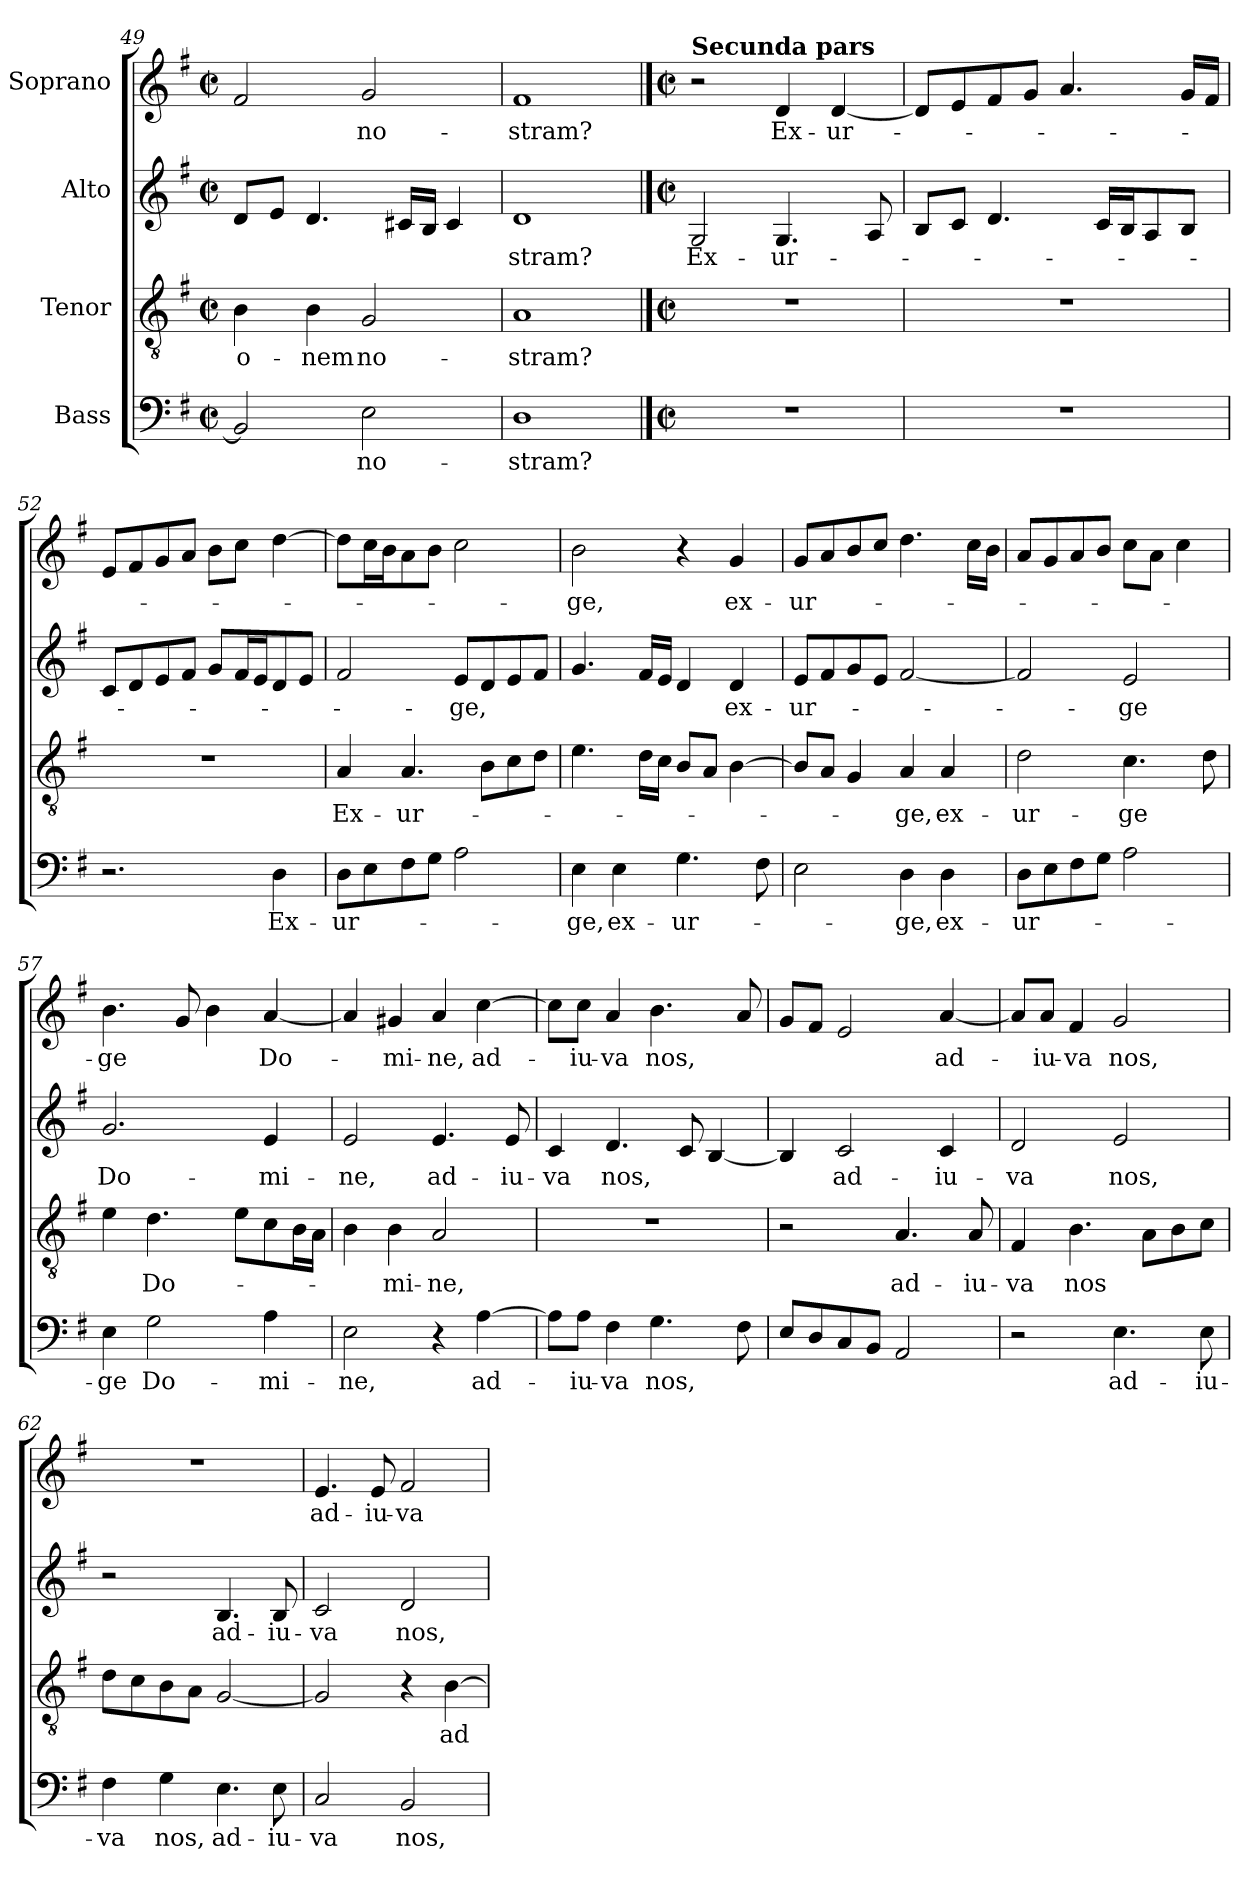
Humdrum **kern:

**kern	**text	**kern	**text	**kern	**text	**kern	**text
*part4	*part4	*part3	*part3	*part2	*part2	*part1	*part1
*staff4	*staff4	*staff3	*staff3	*staff2	*staff2	*staff1	*staff1
*I"Bass	*	*I"Tenor	*	*I"Alto	*	*I"Soprano	*
*clefF4	*	*clefGv2	*	*clefG2	*	*clefG2	*
*k[f#]	*	*k[f#]	*	*k[f#]	*	*k[f#]	*
*G:	*	*G:	*	*G:	*	*G:	*
*M2/2	*	*M2/2	*	*M2/2	*	*M2/2	*
*met(c|)	*	*met(c|)	*	*met(c|)	*	*met(c|)	*
=49	=49	=49	=49	=49	=49	=49	=49
2BB/]	.	4B\	-o-	8d/L	.	2f#/	.
.	.	.	.	8e/J	.	.	.
.	.	4B\	-nem	4.d/	.	.	.
2E\	no-	2G/	no-	.	.	2g/	no-
.	.	.	.	16c#X/LL	.	.	.
.	.	.	.	16B/JJ	.	.	.
.	.	.	.	4c#/	.	.	.
=50	=50	=50	=50	=50	=50	=50	=50
1D	-stram?	1A	-stram?	1d	-stram?	1f#	-stram?
!!LO:LB:g=z
==50X1	==50X1	==50X1	==50X1	==50X1	==50X1	==50X1	==50X1
*M2/2	*	*M2/2	*	*M2/2	*	*M2/2	*
*met(c|)	*	*met(c|)	*	*met(c|)	*	*met(c|)	*
!	!	!	!	!	!	!LO:TX:a:B:t=Secunda pars	!
1r	.	1r	.	2G/	Ex-	2r	.
.	.	.	.	4.G/	-ur-	4d/	Ex-
.	.	.	.	.	.	[4d/	-ur-
.	.	.	.	8A/	.	.	.
=51	=51	=51	=51	=51	=51	=51	=51
1r	.	1r	.	8B/L	.	8d/L]	.
.	.	.	.	8c/J	.	8e/	.
.	.	.	.	4.d/	.	8f#/	.
.	.	.	.	.	.	8g/J	.
.	.	.	.	.	.	4.a/	.
.	.	.	.	16c/LL	.	.	.
.	.	.	.	16B/J	.	.	.
.	.	.	.	8A/	.	.	.
.	.	.	.	8B/J	.	16g/LL	.
.	.	.	.	.	.	16f#/JJ	.
=52	=52	=52	=52	=52	=52	=52	=52
2.r	.	1r	.	8c/L	.	8e/L	.
.	.	.	.	8d/	.	8f#/	.
.	.	.	.	8e/	.	8g/	.
.	.	.	.	8f#/J	.	8a/J	.
.	.	.	.	8g/L	.	8b\L	.
.	.	.	.	16f#/L	.	8cc\J	.
.	.	.	.	16e/J	.	.	.
4D\	Ex-	.	.	8d/	.	[4dd\	.
.	.	.	.	8e/J	.	.	.
=53	=53	=53	=53	=53	=53	=53	=53
8D\L	-ur-	4A/	Ex-	2f#/	.	8dd\L]	.
8E\	.	.	.	.	.	16cc\L	.
.	.	.	.	.	.	16b\J	.
8F#\	.	4.A/	-ur-	.	.	8a\	.
8G\J	.	.	.	.	.	8b\J	.
2A\	.	.	.	8e/L	-ge,	2cc\	.
.	.	8B\L	.	8d/	.	.	.
.	.	8c\	.	8e/	.	.	.
.	.	8d\J	.	8f#/J	.	.	.
!!LO:LB:g=z
=54	=54	=54	=54	=54	=54	=54	=54
4E\	-ge,	4.e\	.	4.g/	.	2b\	-ge,
4E\	ex-	.	.	.	.	.	.
.	.	16d\LL	.	16f#/LL	.	.	.
.	.	16c\JJ	.	16e/JJ	.	.	.
4.G\	-ur-	8B/L	.	4d/	.	4r	.
.	.	8A/J	.	.	.	.	.
.	.	[4B\	.	4d/	ex-	4g/	ex-
8F#\	.	.	.	.	.	.	.
=55	=55	=55	=55	=55	=55	=55	=55
2E\	.	8B/L]	.	8e/L	-ur-	8g/L	-ur-
.	.	8A/J	.	8f#/	.	8a/	.
.	.	4G/	.	8g/	.	8b/	.
.	.	.	.	8e/J	.	8cc/J	.
4D\	-ge,	4A/	-ge,	[2f#/	.	4.dd\	.
4D\	ex-	4A/	ex-	.	.	.	.
.	.	.	.	.	.	16cc\LL	.
.	.	.	.	.	.	16b\JJ	.
=56	=56	=56	=56	=56	=56	=56	=56
8D\L	-ur-	2d\	-ur-	2f#/]	.	8a/L	.
8E\	.	.	.	.	.	8g/	.
8F#\	.	.	.	.	.	8a/	.
8G\J	.	.	.	.	.	8b/J	.
2A\	.	4.c\	-ge	2e/	-ge	8cc\L	.
.	.	.	.	.	.	8a\J	.
.	.	.	.	.	.	4cc\	.
.	.	8d\	.	.	.	.	.
=57	=57	=57	=57	=57	=57	=57	=57
4E\	-ge	4e\	.	2.g/	Do-	4.b\	-ge
2G\	Do-	4.d\	Do-	.	.	.	.
.	.	.	.	.	.	8g/	.
.	.	.	.	.	.	4b\	.
.	.	8e\L	.	.	.	.	.
4A\	-mi-	8c\	.	4e/	-mi-	[4a/	Do-
.	.	16B\L	.	.	.	.	.
.	.	16A\JJ	.	.	.	.	.
=58	=58	=58	=58	=58	=58	=58	=58
2E\	-ne,	4B\	.	2e/	-ne,	4a/]	.
.	.	4B\	-mi-	.	.	4g#X/	-mi-
4r	.	2A/	-ne,	4.e/	ad-	4a/	-ne,
[4A\	ad-	.	.	.	.	[4cc\	ad-
.	.	.	.	8e/	-iu-	.	.
!!LO:PB:g=z
=59	=59	=59	=59	=59	=59	=59	=59
8A\L]	.	1r	.	4c/	-va	8cc\L]	.
8A\J	-iu-	.	.	.	.	8cc\J	-iu-
4F#\	-va	.	.	4.d/	nos,	4a/	-va
4.G\	nos,	.	.	.	.	4.b\	nos,
.	.	.	.	8c/	.	.	.
.	.	.	.	[4B/	.	.	.
8F#\	.	.	.	.	.	8a/	.
=60	=60	=60	=60	=60	=60	=60	=60
8E/L	.	2r	.	4B/]	.	8g/L	.
8D/	.	.	.	.	.	8f#/J	.
8C/	.	.	.	2c/	ad-	2e/	.
8BB/J	.	.	.	.	.	.	.
2AA/	.	4.A/	ad-	.	.	.	.
.	.	.	.	4c/	-iu-	[4a/	ad-
.	.	8A/	-iu-	.	.	.	.
=61	=61	=61	=61	=61	=61	=61	=61
2r	.	4F#/	-va	2d/	-va	8a/L]	.
.	.	.	.	.	.	8a/J	-iu-
.	.	4.B\	nos	.	.	4f#/	-va
4.E\	ad-	.	.	2e/	nos,	2g/	nos,
.	.	8A\L	.	.	.	.	.
.	.	8B\	.	.	.	.	.
8E\	-iu-	8c\J	.	.	.	.	.
=62	=62	=62	=62	=62	=62	=62	=62
4F#\	-va	8d\L	.	2r	.	1r	.
.	.	8c\	.	.	.	.	.
4G\	nos,	8B\	.	.	.	.	.
.	.	8A\J	.	.	.	.	.
4.E\	ad-	[2G/	.	4.B/	ad-	.	.
8E\	-iu-	.	.	8B/	-iu-	.	.
=63	=63	=63	=63	=63	=63	=63	=63
2C/	-va	2G/]	.	2c/	-va	4.e/	ad-
.	.	.	.	.	.	8e/	-iu-
2BB/	nos,	4r	.	2d/	nos,	2f#/	-va
.	.	[4B\	ad-	.	.	.	.
=	=	=	=	=	=	=	=
*-	*-	*-	*-	*-	*-	*-	*-
